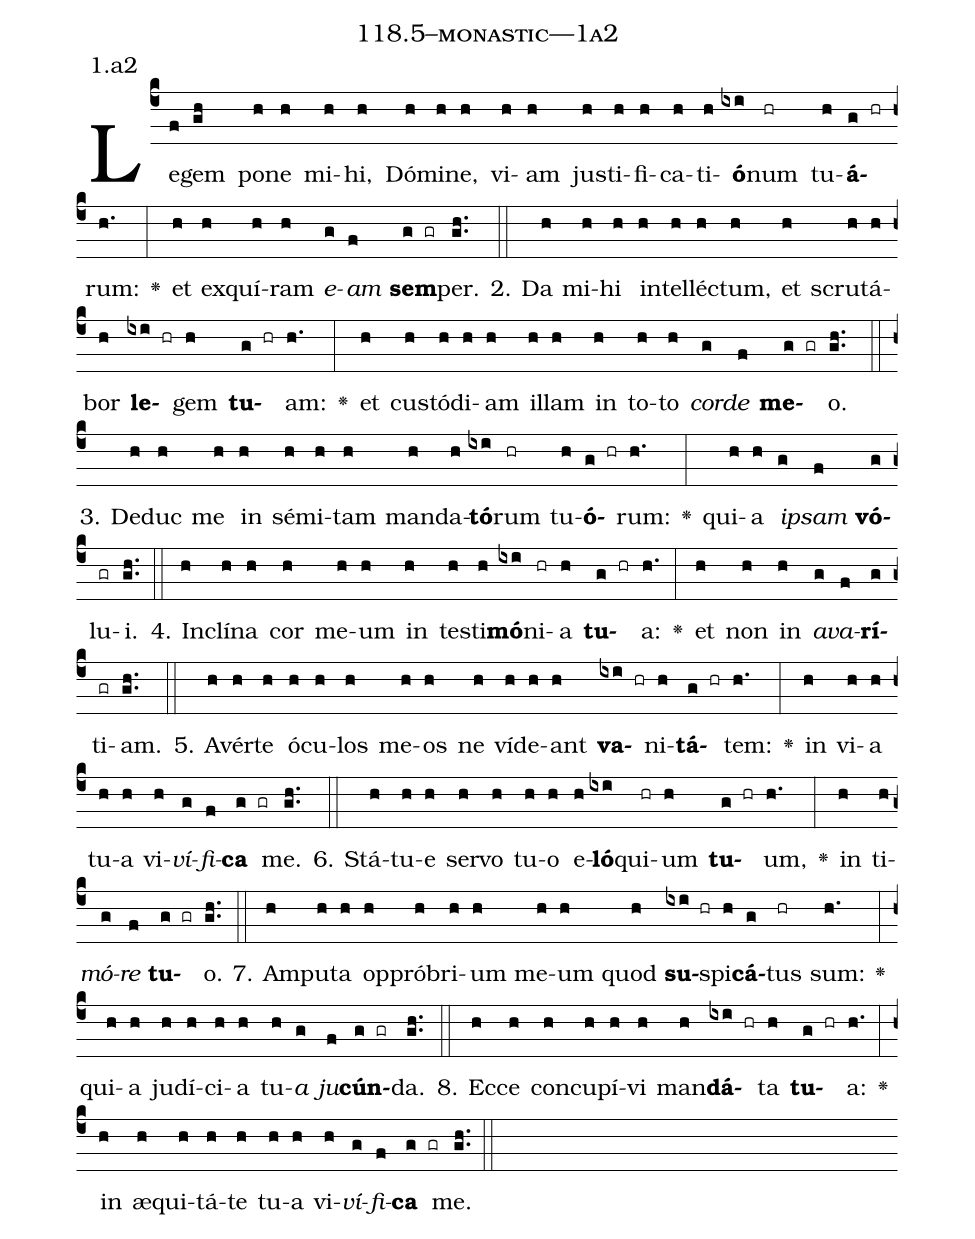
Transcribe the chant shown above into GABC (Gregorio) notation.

name: 118.5--monastic---1a2;
annotation: 1.a2;
%%
(c4)Le(f)gem(gh) po(h)ne(h) mi(h)hi,(h) Dó(h)mi(h)ne,(h) vi(h)am(h) jus(h)ti(h)fi(h)ca(h)ti(h)<b>ó</b>(ixi)num(hr) tu(h)<b>á</b>(g hr)rum:(h.) <v>\greheightstar</v>(:) et(h) ex(h)quí(h)ram(h) <i>e</i>(g)<i>am</i>(f) <b>sem</b>(g gr)per.(gh..) (::)
2. Da(h) mi(h)hi(h) in(h)tel(h)léc(h)tum,(h) et(h) scru(h)tá(h)bor(h) <b>le</b>(ixi hr)gem(h) <b>tu</b>(g hr)am:(h.) <v>\greheightstar</v>(:) et(h) cus(h)tó(h)di(h)am(h) il(h)lam(h) in(h) to(h)to(h) <i>cor</i>(g)<i>de</i>(f) <b>me</b>(g gr)o.(gh..) (::)
3. De(h)duc(h) me(h) in(h) sé(h)mi(h)tam(h) man(h)da(h)<b>tó</b>(ixi)rum(hr) tu(h)<b>ó</b>(g hr)rum:(h.) <v>\greheightstar</v>(:) qui(h)a(h) <i>ip</i>(g)<i>sam</i>(f) <b>vó</b>(g)lu(gr)i.(gh..) (::)
4. In(h)clí(h)na(h) cor(h) me(h)um(h) in(h) tes(h)ti(h)<b>mó</b>(ixi)ni(hr)a(h) <b>tu</b>(g hr)a:(h.) <v>\greheightstar</v>(:) et(h) non(h) in(h) <i>a</i>(g)<i>va</i>(f)<b>rí</b>(g)ti(gr)am.(gh..) (::)
5. A(h)vér(h)te(h) ó(h)cu(h)los(h) me(h)os(h) ne(h) ví(h)de(h)ant(h) <b>va</b>(ixi hr)ni(h)<b>tá</b>(g hr)tem:(h.) <v>\greheightstar</v>(:) in(h) vi(h)a(h) tu(h)a(h) vi(h)<i>ví</i>(g)<i>fi</i>(f)<b>ca</b>(g gr) me.(gh..) (::)
6. Stá(h)tu(h)e(h) ser(h)vo(h) tu(h)o(h) e(h)<b>ló</b>(ixi)qui(hr)um(h) <b>tu</b>(g hr)um,(h.) <v>\greheightstar</v>(:) in(h) ti(h)<i>mó</i>(g)<i>re</i>(f) <b>tu</b>(g gr)o.(gh..) (::)
7. Am(h)pu(h)ta(h) op(h)pró(h)bri(h)um(h) me(h)um(h) quod(h) <b>su</b>(ixi hr)spi(h)<b>cá</b>(g)tus(hr) sum:(h.) <v>\greheightstar</v>(:) qui(h)a(h) ju(h)dí(h)ci(h)a(h) tu(h)<i>a</i>(g) <i>ju</i>(f)<b>cún</b>(g gr)da.(gh..) (::)
8. Ec(h)ce(h) con(h)cu(h)pí(h)vi(h) man(h)<b>dá</b>(ixi hr)ta(h) <b>tu</b>(g hr)a:(h.) <v>\greheightstar</v>(:) in(h) æ(h)qui(h)tá(h)te(h) tu(h)a(h) vi(h)<i>ví</i>(g)<i>fi</i>(f)<b>ca</b>(g gr) me.(gh..) (::)
